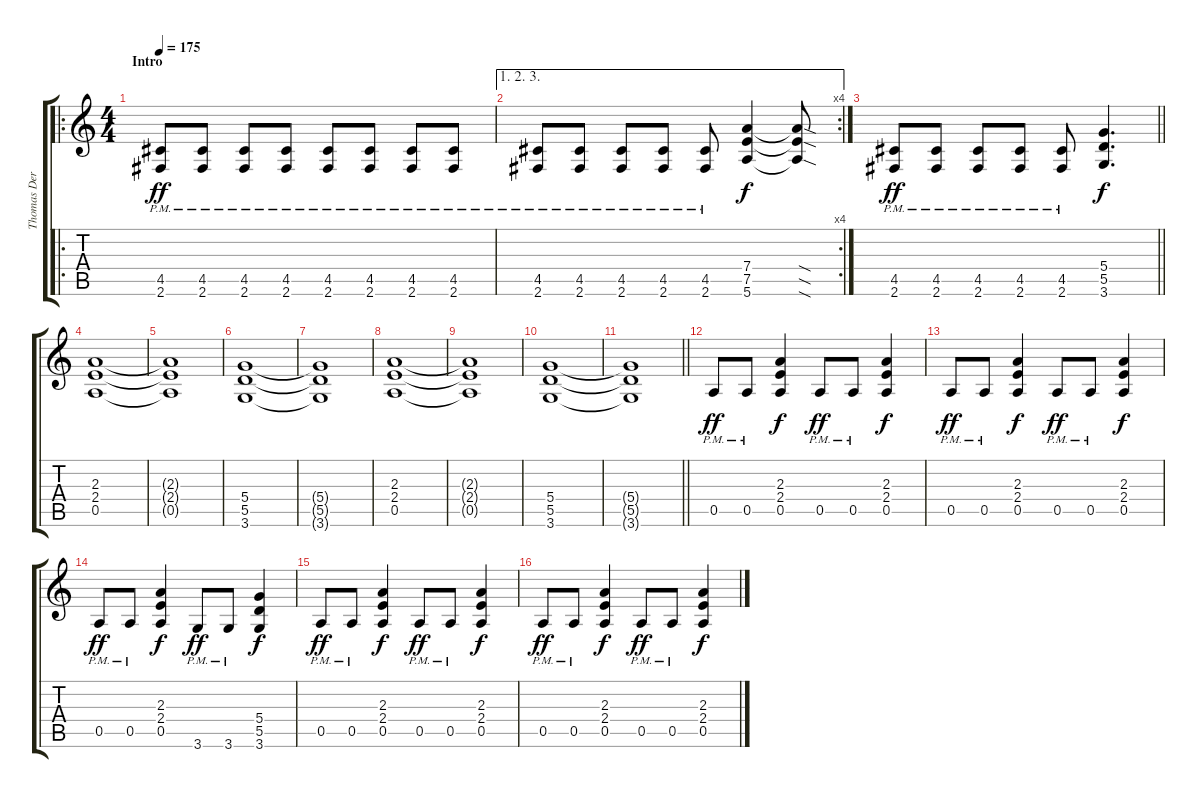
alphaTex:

\track ("Thomas Der Münzer" "Thomas Der") {instrument distortionguitar}
\staff {score tabs}
\tuning (E4 B3 G3 D3 A2 E2) {hide}
\ro
\ts (4 4)
\section ("" "Intro")
\tempo 175
\clef g2
\ks c
(4.5{pm} 2.6{pm}).8{dy ff instrument distortionguitar} (4.5{pm} 2.6{pm}).8 (4.5{pm} 2.6{pm}).8 (4.5{pm} 2.6{pm}).8 (4.5{pm} 2.6{pm}).8 (4.5{pm} 2.6{pm}).8 (4.5{pm} 2.6{pm}).8 (4.5{pm} 2.6{pm}).8 |
\ae (1 2 3)
\rc 4
(4.5{pm} 2.6{pm}).8 (4.5{pm} 2.6{pm}).8 (4.5{pm} 2.6{pm}).8 (4.5{pm} 2.6{pm}).8 (4.5{pm} 2.6{pm}).8 (7.4 7.5 5.6).4{dy f} (7.4{sod t} 7.5{sod t} 5.6{sod t}).8 |
\barLineRight lightlight
(4.5{pm} 2.6{pm}).8{dy ff} (4.5{pm} 2.6{pm}).8 (4.5{pm} 2.6{pm}).8 (4.5{pm} 2.6{pm}).8 (4.5{pm} 2.6{pm}).8 (5.4 5.5 3.6).4{d dy f} |
(2.3 2.4 0.5).1 |
(2.3{t} 2.4{t} 0.5{t}).1 |
(5.4 5.5 3.6).1 |
(5.4{t} 5.5{t} 3.6{t}).1 |
(2.3 2.4 0.5).1 |
(2.3{t} 2.4{t} 0.5{t}).1 |
(5.4 5.5 3.6).1 |
\barLineRight lightlight
(5.4{t} 5.5{t} 3.6{t}).1 |
0.5{pm}.8{dy ff} 0.5{pm}.8 (2.3 2.4 0.5).4{dy f} 0.5{pm}.8{dy ff} 0.5{pm}.8 (2.3 2.4 0.5).4{dy f} |
0.5{pm}.8{dy ff} 0.5{pm}.8 (2.3 2.4 0.5).4{dy f} 0.5{pm}.8{dy ff} 0.5{pm}.8 (2.3 2.4 0.5).4{dy f} |
0.5{pm}.8{dy ff} 0.5{pm}.8 (2.3 2.4 0.5).4{dy f} 3.6{pm}.8{dy ff} 3.6{pm}.8 (5.4 5.5 3.6).4{dy f} |
0.5{pm}.8{dy ff} 0.5{pm}.8 (2.3 2.4 0.5).4{dy f} 0.5{pm}.8{dy ff} 0.5{pm}.8 (2.3 2.4 0.5).4{dy f} |
0.5{pm}.8{dy ff} 0.5{pm}.8 (2.3 2.4 0.5).4{dy f} 0.5{pm}.8{dy ff} 0.5{pm}.8 (2.3 2.4 0.5).4{dy f}
